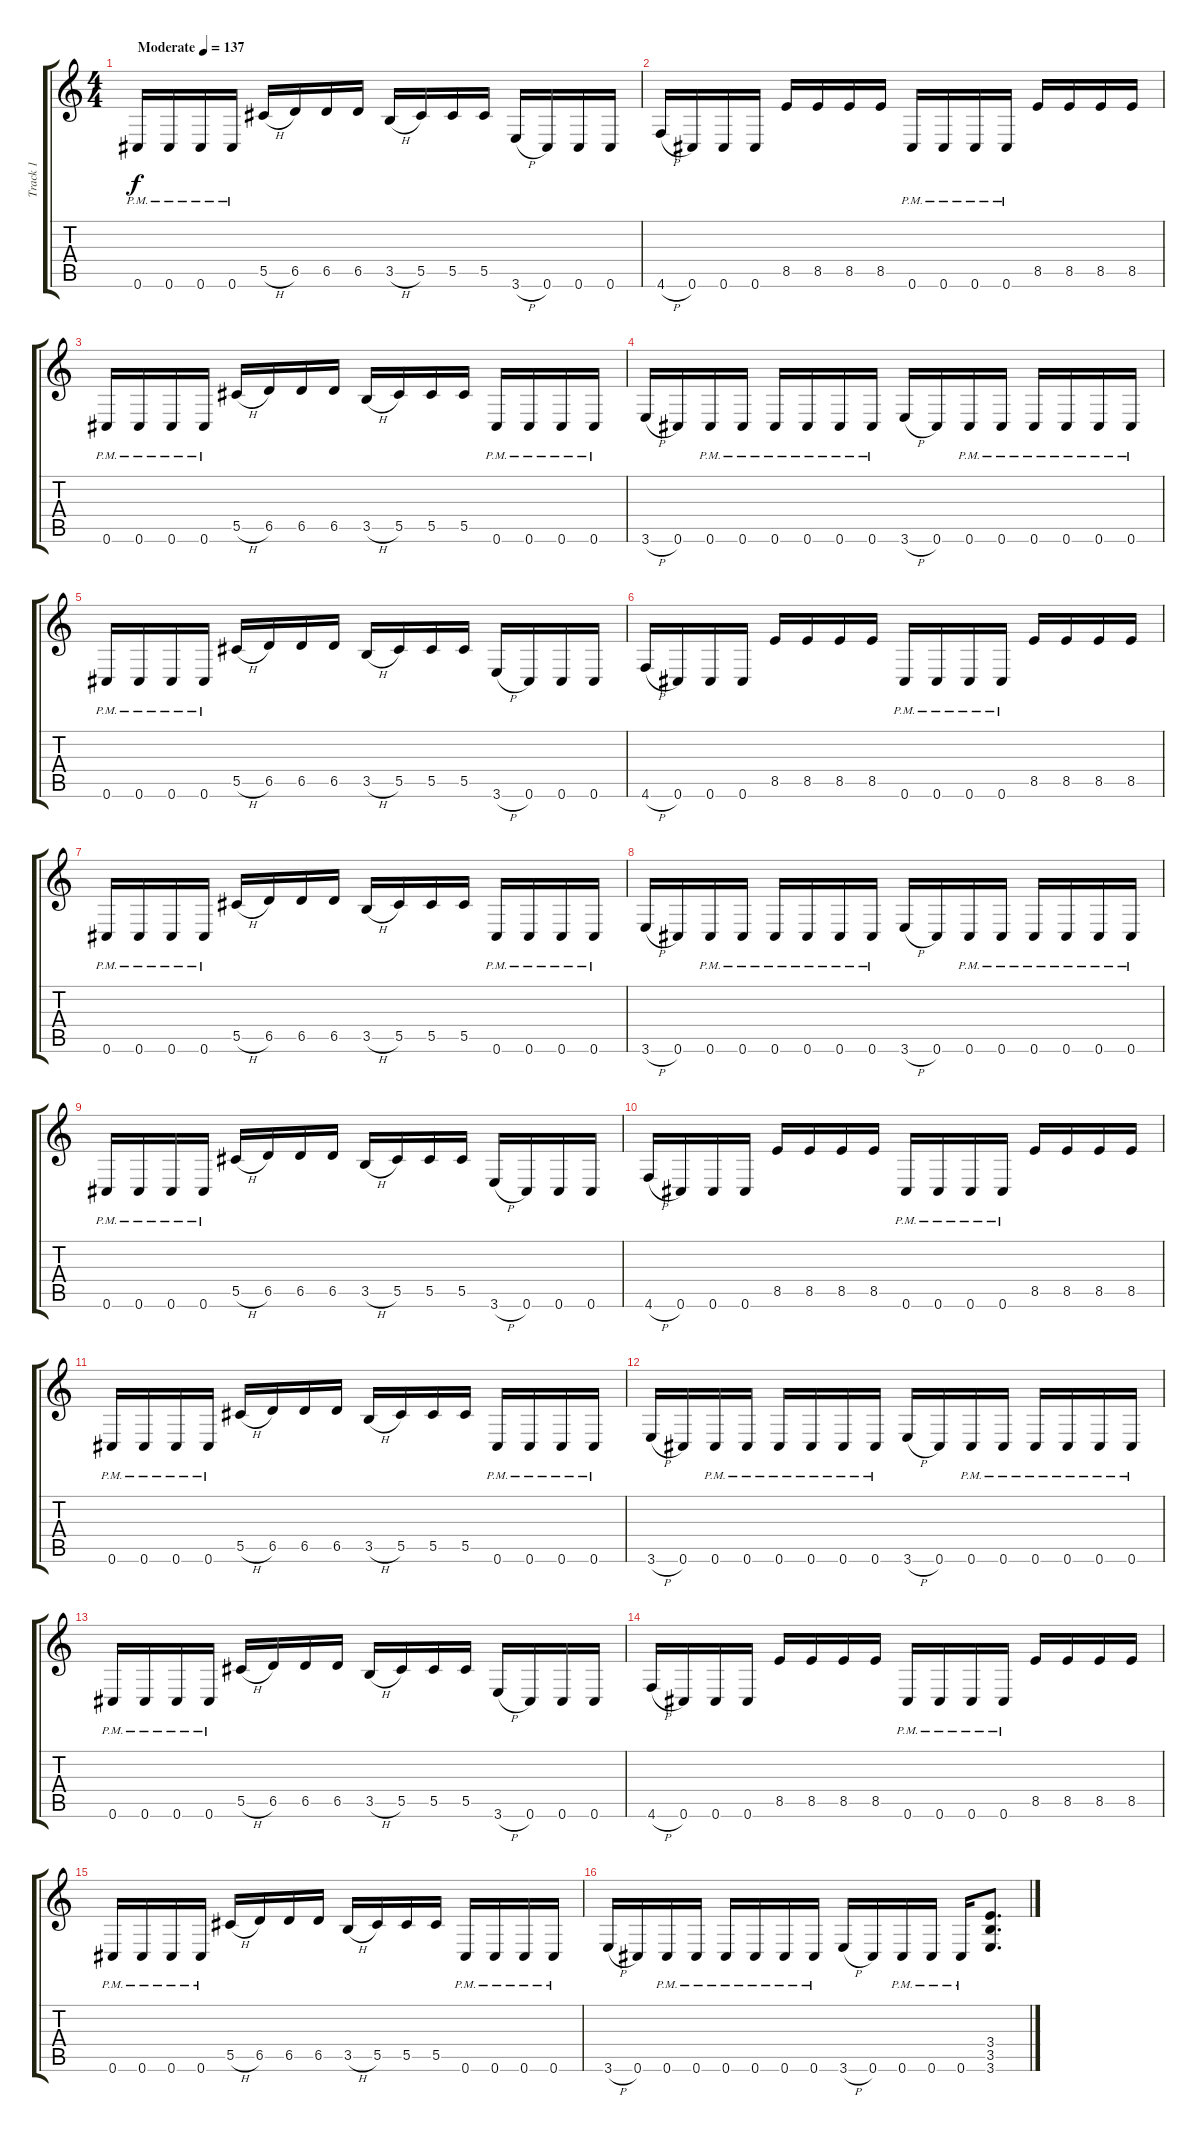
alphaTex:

\track ("Track 1" "Track 1") {instrument distortionguitar}
\staff {score tabs}
\tuning (Eb4 Bb3 Gb3 Db3 Ab2 Db2) {hide}
\ts (4 4)
\tempo (137 "Moderate")
\clef g2
\ks c
0.6{pm}.16{dy f instrument distortionguitar} 0.6{pm}.16 0.6{pm}.16 0.6{pm}.16 5.5{h}.16 6.5.16 6.5.16 6.5.16 3.5{h}.16 5.5.16 5.5.16 5.5.16 3.6{h}.16 0.6.16 0.6.16 0.6.16 |
4.6{h}.16 0.6.16 0.6.16 0.6.16 8.5.16 8.5.16 8.5.16 8.5.16 0.6{pm}.16 0.6{pm}.16 0.6{pm}.16 0.6{pm}.16 8.5.16 8.5.16 8.5.16 8.5.16 |
0.6{pm}.16 0.6{pm}.16 0.6{pm}.16 0.6{pm}.16 5.5{h}.16 6.5.16 6.5.16 6.5.16 3.5{h}.16 5.5.16 5.5.16 5.5.16 0.6{pm}.16 0.6{pm}.16 0.6{pm}.16 0.6{pm}.16 |
3.6{h}.16 0.6.16 0.6{pm}.16 0.6{pm}.16 0.6{pm}.16 0.6{pm}.16 0.6{pm}.16 0.6{pm}.16 3.6{h}.16 0.6.16 0.6{pm}.16 0.6{pm}.16 0.6{pm}.16 0.6{pm}.16 0.6{pm}.16 0.6{pm}.16 |
0.6{pm}.16 0.6{pm}.16 0.6{pm}.16 0.6{pm}.16 5.5{h}.16 6.5.16 6.5.16 6.5.16 3.5{h}.16 5.5.16 5.5.16 5.5.16 3.6{h}.16 0.6.16 0.6.16 0.6.16 |
4.6{h}.16 0.6.16 0.6.16 0.6.16 8.5.16 8.5.16 8.5.16 8.5.16 0.6{pm}.16 0.6{pm}.16 0.6{pm}.16 0.6{pm}.16 8.5.16 8.5.16 8.5.16 8.5.16 |
0.6{pm}.16 0.6{pm}.16 0.6{pm}.16 0.6{pm}.16 5.5{h}.16 6.5.16 6.5.16 6.5.16 3.5{h}.16 5.5.16 5.5.16 5.5.16 0.6{pm}.16 0.6{pm}.16 0.6{pm}.16 0.6{pm}.16 |
3.6{h}.16 0.6.16 0.6{pm}.16 0.6{pm}.16 0.6{pm}.16 0.6{pm}.16 0.6{pm}.16 0.6{pm}.16 3.6{h}.16 0.6.16 0.6{pm}.16 0.6{pm}.16 0.6{pm}.16 0.6{pm}.16 0.6{pm}.16 0.6{pm}.16 |
0.6{pm}.16{volume 16} 0.6{pm}.16 0.6{pm}.16 0.6{pm}.16 5.5{h}.16 6.5.16 6.5.16 6.5.16 3.5{h}.16 5.5.16 5.5.16 5.5.16 3.6{h}.16 0.6.16 0.6.16 0.6.16 |
4.6{h}.16 0.6.16 0.6.16 0.6.16 8.5.16 8.5.16 8.5.16 8.5.16 0.6{pm}.16 0.6{pm}.16 0.6{pm}.16 0.6{pm}.16 8.5.16 8.5.16 8.5.16 8.5.16 |
0.6{pm}.16 0.6{pm}.16 0.6{pm}.16 0.6{pm}.16 5.5{h}.16 6.5.16 6.5.16 6.5.16 3.5{h}.16 5.5.16 5.5.16 5.5.16 0.6{pm}.16 0.6{pm}.16 0.6{pm}.16 0.6{pm}.16 |
3.6{h}.16 0.6.16 0.6{pm}.16 0.6{pm}.16 0.6{pm}.16 0.6{pm}.16 0.6{pm}.16 0.6{pm}.16 3.6{h}.16 0.6.16 0.6{pm}.16 0.6{pm}.16 0.6{pm}.16 0.6{pm}.16 0.6{pm}.16 0.6{pm}.16 |
0.6{pm}.16 0.6{pm}.16 0.6{pm}.16 0.6{pm}.16 5.5{h}.16 6.5.16 6.5.16 6.5.16 3.5{h}.16 5.5.16 5.5.16 5.5.16 3.6{h}.16 0.6.16 0.6.16 0.6.16 |
4.6{h}.16 0.6.16 0.6.16 0.6.16 8.5.16 8.5.16 8.5.16 8.5.16 0.6{pm}.16 0.6{pm}.16 0.6{pm}.16 0.6{pm}.16 8.5.16 8.5.16 8.5.16 8.5.16 |
0.6{pm}.16 0.6{pm}.16 0.6{pm}.16 0.6{pm}.16 5.5{h}.16 6.5.16 6.5.16 6.5.16 3.5{h}.16 5.5.16 5.5.16 5.5.16 0.6{pm}.16 0.6{pm}.16 0.6{pm}.16 0.6{pm}.16 |
3.6{h}.16 0.6.16 0.6{pm}.16 0.6{pm}.16 0.6{pm}.16 0.6{pm}.16 0.6{pm}.16 0.6{pm}.16 3.6{h}.16 0.6.16 0.6{pm}.16 0.6{pm}.16 0.6{pm}.16 (3.4 3.5 3.6).8{d}
